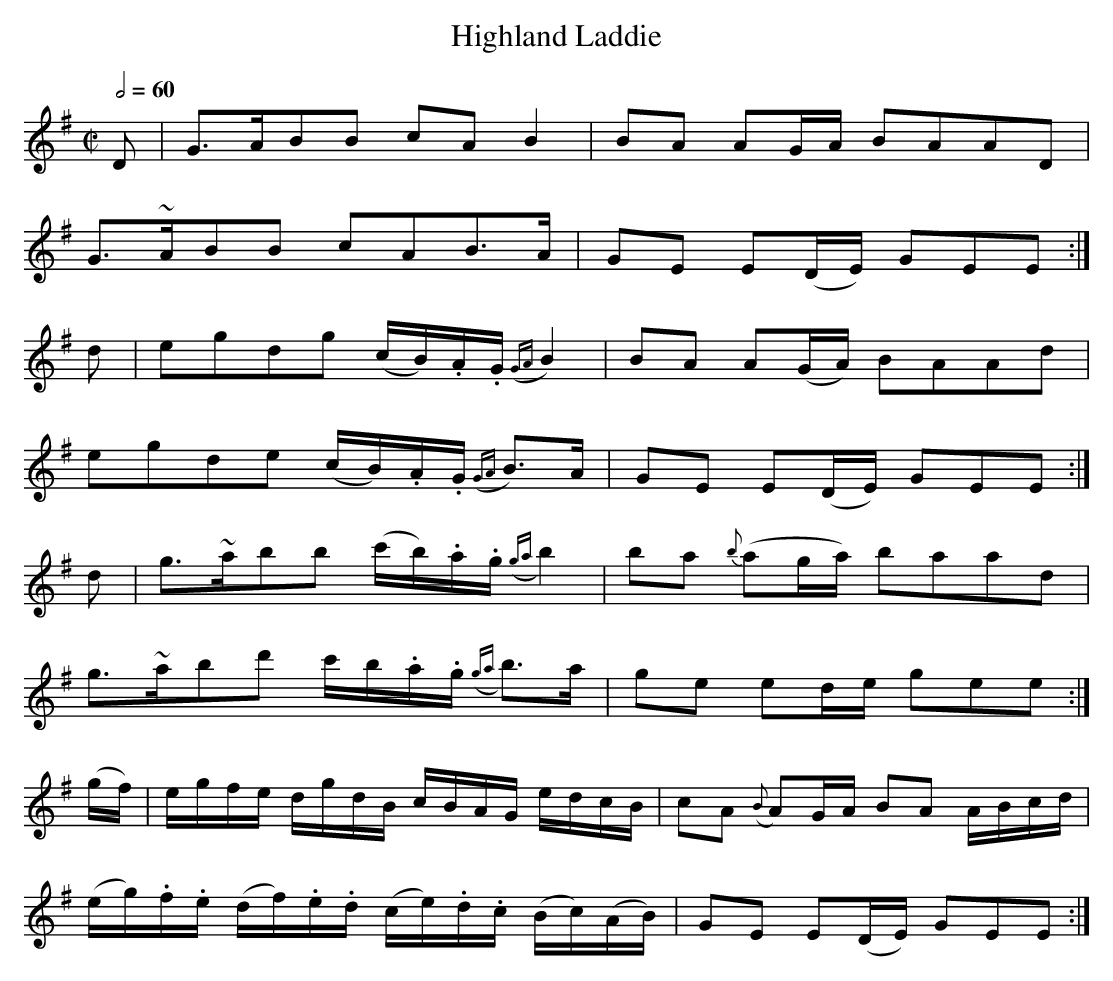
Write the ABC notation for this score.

X:1
T:Highland Laddie
M:C|
L:1/8
Q:1/2=60
K:E Minor
 D    |G>ABB                     cA                B2         |BA     AG/A/   BAAD       |
       G>~ABB                    cAB>A                        |GE     E(D/E/) GEE       :|
 d    |egdg                     (c/B/).A/.G/  ({GA}B2)        |BA     A(G/A/) BAAd       |
       egde                     (c/B/).A/.G/  ({GA}B>)A       |GE     E(D/E/) GEE       :|
 d    |g>~abb                   (c'/b/).a/.g/ ({ga}b2)        |ba  {b}(ag/a/) baad       |
       g>~abd'                   c'/b/.a/.g/  ({ga}b>)a       |ge     ed/e/   gee       :|
(g/f/)|e/g/f/e/     d/g/d/B/     c/B/A/G/          e/d/c/B/   |cA ({B}A)G/A/  BA A/B/c/d/|
      (e/g/).f/.e/ (d/f/).e/.d/ (c/e/).d/.c/      (B/c/)(A/B/)|GE     E(D/E/) GEE       :|
